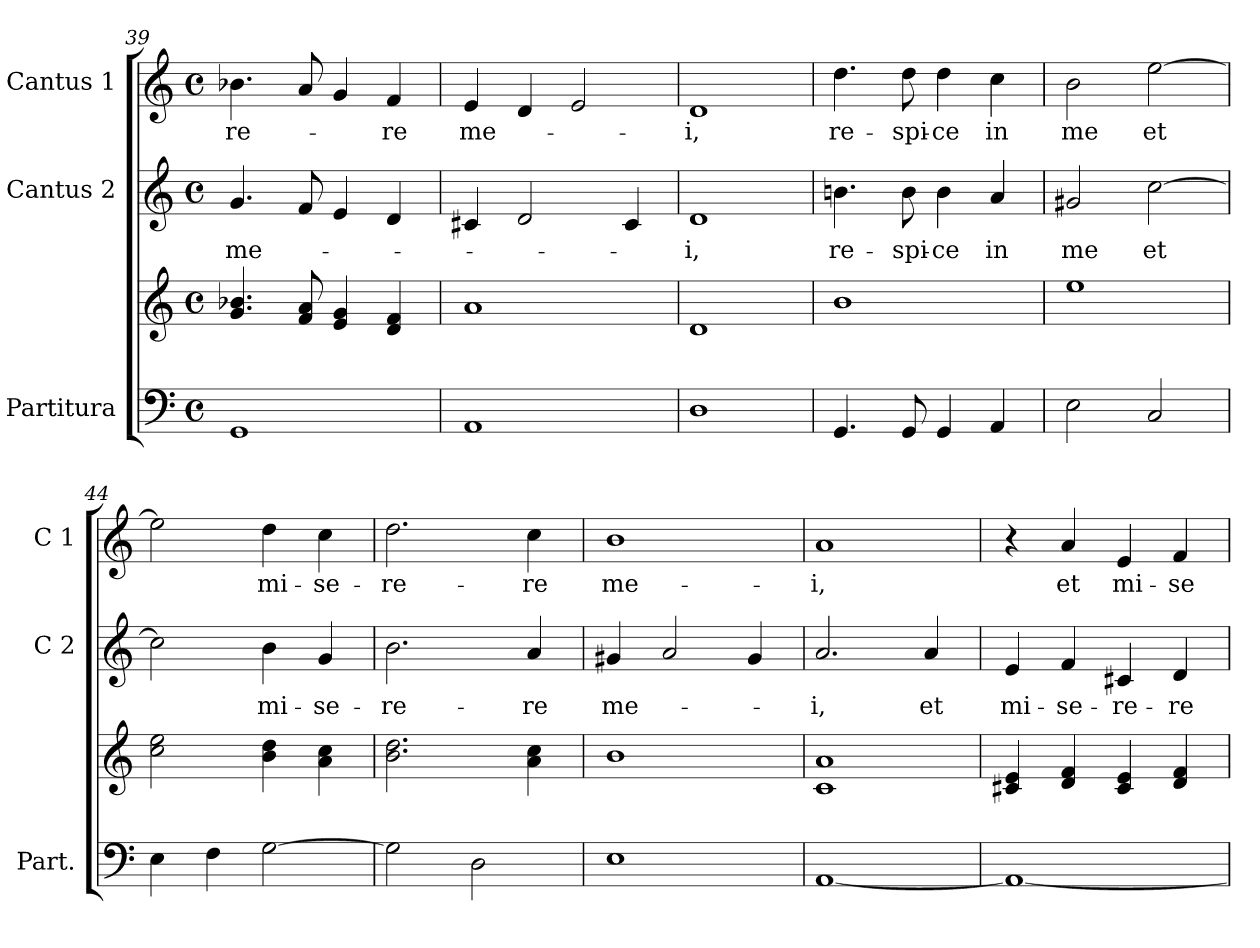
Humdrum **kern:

**kern	**kern	**kern	**text	**kern	**text
*part3	*part3	*part2	*part2	*part1	*part1
*staff4	*staff3	*staff2	*staff2	*staff1	*staff1
*I"Partitura	*	*I"Cantus 2	*	*I"Cantus 1	*
*I'Part.	*	*I'C 2	*	*I'C 1	*
*clefF4	*clefG2	*clefG2	*	*clefG2	*
*k[]	*k[]	*k[]	*	*k[]	*
*C:	*C:	*C:	*	*C:	*
*M4/4	*M4/4	*M4/4	*	*M4/4	*
*met(c)	*met(c)	*met(c)	*	*met(c)	*
=39	=39	=39	=39	=39	=39
!	!	!	!LO:LY:b	!	!
!	!	!	!	!	!LO:LY:b
1GG	4.g!/ 4.b-X!/	4.g/	me-	4.b-X\	-re-
.	8f!/ 8a!/	8f/	.	8a/	.
.	4e!/ 4g!/	4e/	.	4g/	.
!	!	!	!	!	!LO:LY:b
.	4d!/ 4f!/	4d/	.	4f/	-re
=40	=40	=40	=40	=40	=40
!	!	!	!	!	!LO:LY:b
1AA	1a!	4c#X/	.	4e/	me-
.	.	2d/	.	4d/	.
.	.	.	.	2e/	.
.	.	4c#/	.	.	.
=41	=41	=41	=41	=41	=41
!	!	!	!LO:LY:b	!	!
!	!	!	!	!	!LO:LY:b
1D	1d!	1d	-i,	1d	-i,
=42	=42	=42	=42	=42	=42
!	!	!	!LO:LY:b	!	!
!	!	!	!	!	!LO:LY:b
4.GG/	1b!	4.bni\	re-	4.dd\	re-
!	!	!	!LO:LY:b	!	!
!	!	!	!	!	!LO:LY:b
8GG/	.	8b\	-spi-	8dd\	-spi-
!	!	!	!LO:LY:b	!	!
!	!	!	!	!	!LO:LY:b
4GG/	.	4b\	-ce	4dd\	-ce
!	!	!	!LO:LY:b	!	!
!	!	!	!	!	!LO:LY:b
4AA/	.	4a/	in	4cc\	in
!!LO:LB:g=z
=43	=43	=43	=43	=43	=43
!	!	!	!LO:LY:b	!	!
!	!	!	!	!	!LO:LY:b
2E\	1ee!	2g#X/	me	2b\	me
!	!	!	!LO:LY:b	!	!
!	!	!	!	!	!LO:LY:b
2C/	.	[2cc\	et	[2ee\	et
=44	=44	=44	=44	=44	=44
4E\	2cc!\ 2ee!\	2cc\]	.	2ee\]	.
4F\	.	.	.	.	.
!	!	!	!LO:LY:b	!	!
!	!	!	!	!	!LO:LY:b
[2G\	4b!\ 4dd!\	4b\	mi-	4dd\	mi-
!	!	!	!LO:LY:b	!	!
!	!	!	!	!	!LO:LY:b
.	4a!\ 4cc!\	4g/	-se-	4cc\	-se-
=45	=45	=45	=45	=45	=45
!	!	!	!LO:LY:b	!	!
!	!	!	!	!	!LO:LY:b
2G\]	2.b!\ 2.dd!\	2.b\	-re-	2.dd\	-re-
2D\	.	.	.	.	.
!	!	!	!LO:LY:b	!	!
!	!	!	!	!	!LO:LY:b
.	4a!\ 4cc!\	4a/	-re	4cc\	-re
=46	=46	=46	=46	=46	=46
!	!	!	!LO:LY:b	!	!
!	!	!	!	!	!LO:LY:b
1E	1b!	4g#X/	me-	1b	me-
.	.	2a/	.	.	.
.	.	4g#/	.	.	.
=47	=47	=47	=47	=47	=47
!	!	!	!LO:LY:b	!	!
!	!	!	!	!	!LO:LY:b
[1AA	1c! 1a!	2.a/	-i,	1a	-i,
!	!	!	!LO:LY:b	!	!
.	.	4a/	et	.	.
=48	=48	=48	=48	=48	=48
!	!	!	!LO:LY:b	!	!
1AA_	4c#X!/ 4e!/	4e/	mi-	4r	.
!	!	!	!LO:LY:b	!	!
!	!	!	!	!	!LO:LY:b
.	4d!/ 4f!/	4f/	-se-	4a/	et
!	!	!	!LO:LY:b	!	!
!	!	!	!	!	!LO:LY:b
.	4c#!/ 4e!/	4c#X/	-re-	4e/	mi-
!	!	!	!LO:LY:b	!	!
!	!	!	!	!	!LO:LY:b
.	4d!/ 4f!/	4d/	-re	4f/	-se-
=	=	=	=	=	=
*-	*-	*-	*-	*-	*-
